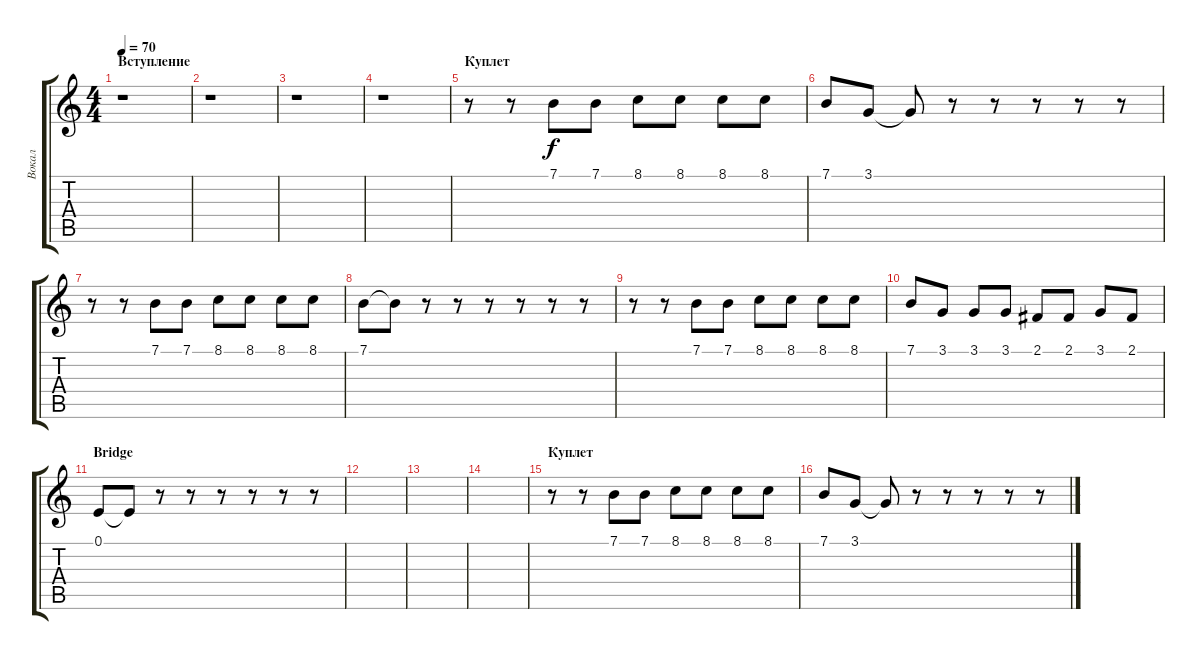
\track ("Вокал" "Вокал") {instrument lead6voice}
\staff {score tabs}
\tuning (E4 B3 G3 D3 A2 E2) {hide}
\ts (4 4)
\section ("" "Вступление")
\tempo 70
\clef g2
\ks c
r.1{dy f instrument lead6voice} |
r.1 |
r.1 |
r.1 |
\section ("" "Куплет")
r.8 r.8 7.1.8 7.1.8 8.1.8 8.1.8 8.1.8 8.1.8 |
7.1.8 3.1.8 3.1{t}.8 r.8 r.8 r.8 r.8 r.8 |
r.8 r.8 7.1.8 7.1.8 8.1.8 8.1.8 8.1.8 8.1.8 |
7.1.8 7.1{t}.8 r.8 r.8 r.8 r.8 r.8 r.8 |
r.8 r.8 7.1.8 7.1.8 8.1.8 8.1.8 8.1.8 8.1.8 |
7.1.8 3.1.8 3.1.8 3.1.8 2.1.8 2.1.8 3.1.8 2.1.8 |
\section ("" "Bridge")
0.1.8 0.1{t}.8 r.8 r.8 r.8 r.8 r.8 r.8 |
|
|
|
\section ("" "Куплет")
r.8 r.8 7.1.8 7.1.8 8.1.8 8.1.8 8.1.8 8.1.8 |
7.1.8 3.1.8 3.1{t}.8 r.8 r.8 r.8 r.8 r.8
